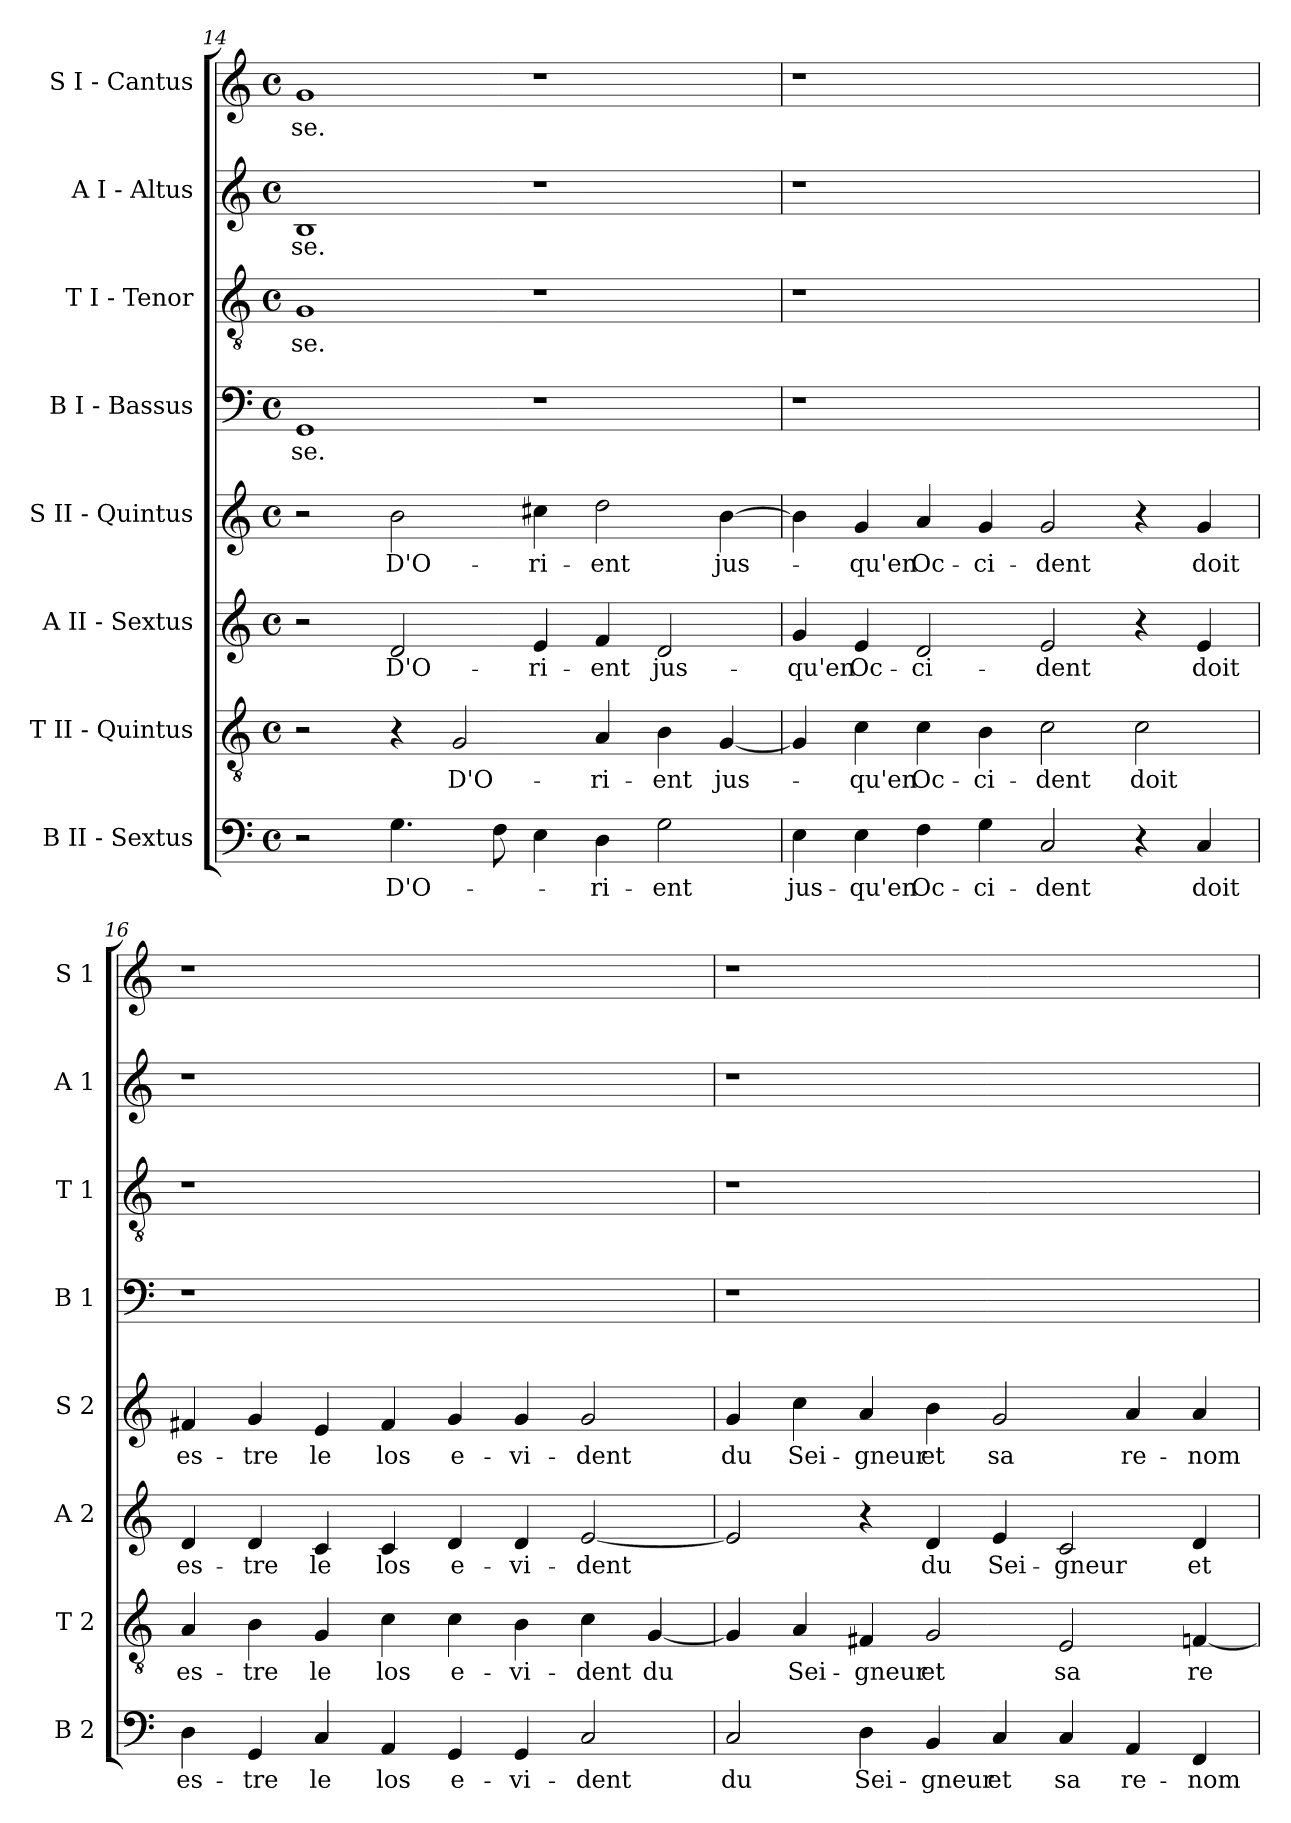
**kern	**text	**kern	**text	**kern	**text	**kern	**text	**kern	**text	**kern	**text	**kern	**text	**kern	**text
*part8	*part8	*part7	*part7	*part6	*part6	*part5	*part5	*part4	*part4	*part3	*part3	*part2	*part2	*part1	*part1
*staff8	*staff8	*staff7	*staff7	*staff6	*staff6	*staff5	*staff5	*staff4	*staff4	*staff3	*staff3	*staff2	*staff2	*staff1	*staff1
*I"B II - Sextus	*	*I"T II - Quintus	*	*I"A II - Sextus	*	*I"S II - Quintus	*	*I"B I - Bassus	*	*I"T I - Tenor	*	*I"A I - Altus	*	*I"S I - Cantus	*
*I'B 2	*	*I'T 2	*	*I'A 2	*	*I'S 2	*	*I'B 1	*	*I'T 1	*	*I'A 1	*	*I'S 1	*
*clefF4	*	*clefGv2	*	*clefG2	*	*clefG2	*	*clefF4	*	*clefGv2	*	*clefG2	*	*clefG2	*
*k[]	*	*k[]	*	*k[]	*	*k[]	*	*k[]	*	*k[]	*	*k[]	*	*k[]	*
*C:	*	*C:	*	*C:	*	*C:	*	*C:	*	*C:	*	*C:	*	*C:	*
*M4/4	*	*M4/4	*	*M4/4	*	*M4/4	*	*M4/4	*	*M4/4	*	*M4/4	*	*M4/4	*
*met(c)	*	*met(c)	*	*met(c)	*	*met(c)	*	*met(c)	*	*met(c)	*	*met(c)	*	*met(c)	*
=14	=14	=14	=14	=14	=14	=14	=14	=14	=14	=14	=14	=14	=14	=14	=14
!	!	!	!	!	!	!	!	!	!LO:LY:b	!	!LO:LY:b	!	!LO:LY:b	!	!LO:LY:b
2r	.	2r	.	2r	.	2r	.	1GG	-se.	1G	-se.	1B	-se.	1g	-se.
!	!LO:LY:b	!	!	!	!LO:LY:b	!	!LO:LY:b	!	!	!	!	!	!	!	!
4.G\	D'O-	4r	.	2d/	D'O-	2b\	D'O-	.	.	.	.	.	.	.	.
!	!	!	!LO:LY:b	!	!	!	!	!	!	!	!	!	!	!	!
.	.	2G/	D'O-	.	.	.	.	.	.	.	.	.	.	.	.
8F\	.	.	.	.	.	.	.	.	.	.	.	.	.	.	.
!	!	!	!	!	!LO:LY:b	!	!LO:LY:b	!	!	!	!	!	!	!	!
4E\	.	.	.	4e/	-ri-	4cc#X\	-ri-	1r	.	1r	.	1r	.	1r	.
!	!LO:LY:b	!	!LO:LY:b	!	!LO:LY:b	!	!LO:LY:b	!	!	!	!	!	!	!	!
4D\	-ri-	4A/	-ri-	4f/	-ent	2dd\	-ent	.	.	.	.	.	.	.	.
!	!LO:LY:b	!	!LO:LY:b	!	!LO:LY:b	!	!	!	!	!	!	!	!	!	!
2G\	-ent	4B\	-ent	2d/	jus-	.	.	.	.	.	.	.	.	.	.
!	!	!	!LO:LY:b	!	!	!	!LO:LY:b	!	!	!	!	!	!	!	!
.	.	[4G/	jus-	.	.	[4b\	jus-	.	.	.	.	.	.	.	.
=15	=15	=15	=15	=15	=15	=15	=15	=15	=15	=15	=15	=15	=15	=15	=15
!	!LO:LY:b	!	!	!	!LO:LY:b	!	!	!	!	!	!	!	!	!	!
4E\	jus-	4G/]	.	4g/	-qu'en	4b\]	.	1r	.	1r	.	1r	.	1r	.
!	!LO:LY:b	!	!LO:LY:b	!	!LO:LY:b	!	!LO:LY:b	!	!	!	!	!	!	!	!
4E\	-qu'en	4c\	-qu'en	4e/	Oc-	4g/	-qu'en	.	.	.	.	.	.	.	.
!	!LO:LY:b	!	!LO:LY:b	!	!LO:LY:b	!	!LO:LY:b	!	!	!	!	!	!	!	!
4F\	Oc-	4c\	Oc-	2d/	-ci-	4a/	Oc-	.	.	.	.	.	.	.	.
!	!LO:LY:b	!	!LO:LY:b	!	!	!	!LO:LY:b	!	!	!	!	!	!	!	!
4G\	-ci-	4B\	-ci-	.	.	4g/	-ci-	.	.	.	.	.	.	.	.
!	!LO:LY:b	!	!LO:LY:b	!	!LO:LY:b	!	!LO:LY:b	!	!	!	!	!	!	!	!
2C/	-dent	2c\	-dent	2e/	-dent	2g/	-dent	1ryy	.	1ryy	.	1ryy	.	1ryy	.
!	!	!	!LO:LY:b	!	!	!	!	!	!	!	!	!	!	!	!
4r	.	2c\	doit	4r	.	4r	.	.	.	.	.	.	.	.	.
!	!LO:LY:b	!	!	!	!LO:LY:b	!	!LO:LY:b	!	!	!	!	!	!	!	!
4C/	doit	.	.	4e/	doit	4g/	doit	.	.	.	.	.	.	.	.
!!LO:LB:g=z
=16	=16	=16	=16	=16	=16	=16	=16	=16	=16	=16	=16	=16	=16	=16	=16
!	!LO:LY:b	!	!LO:LY:b	!	!LO:LY:b	!	!LO:LY:b	!	!	!	!	!	!	!	!
4D\	es-	4A/	es-	4d/	es-	4f#X/	es-	1r	.	1r	.	1r	.	1r	.
!	!LO:LY:b	!	!LO:LY:b	!	!LO:LY:b	!	!LO:LY:b	!	!	!	!	!	!	!	!
4GG/	-tre	4B\	-tre	4d/	-tre	4g/	-tre	.	.	.	.	.	.	.	.
!	!LO:LY:b	!	!LO:LY:b	!	!LO:LY:b	!	!LO:LY:b	!	!	!	!	!	!	!	!
4C/	le	4G/	le	4c/	le	4e/	le	.	.	.	.	.	.	.	.
!	!LO:LY:b	!	!LO:LY:b	!	!LO:LY:b	!	!LO:LY:b	!	!	!	!	!	!	!	!
4AA/	los	4c\	los	4c/	los	4f#/	los	.	.	.	.	.	.	.	.
!	!LO:LY:b	!	!LO:LY:b	!	!LO:LY:b	!	!LO:LY:b	!	!	!	!	!	!	!	!
4GG/	e-	4c\	e-	4d/	e-	4g/	e-	1ryy	.	1ryy	.	1ryy	.	1ryy	.
!	!LO:LY:b	!	!LO:LY:b	!	!LO:LY:b	!	!LO:LY:b	!	!	!	!	!	!	!	!
4GG/	-vi-	4B\	-vi-	4d/	-vi-	4g/	-vi-	.	.	.	.	.	.	.	.
!	!LO:LY:b	!	!LO:LY:b	!	!LO:LY:b	!	!LO:LY:b	!	!	!	!	!	!	!	!
2C/	-dent	4c\	-dent	[2e/	-dent	2g/	-dent	.	.	.	.	.	.	.	.
!	!	!	!LO:LY:b	!	!	!	!	!	!	!	!	!	!	!	!
.	.	[4G/	du	.	.	.	.	.	.	.	.	.	.	.	.
=17	=17	=17	=17	=17	=17	=17	=17	=17	=17	=17	=17	=17	=17	=17	=17
!	!LO:LY:b	!	!	!	!	!	!LO:LY:b	!	!	!	!	!	!	!	!
2C/	du	4G/]	.	2e/]	.	4g/	du	1r	.	1r	.	1r	.	1r	.
!	!	!	!LO:LY:b	!	!	!	!LO:LY:b	!	!	!	!	!	!	!	!
.	.	4A/	Sei-	.	.	4cc\	Sei-	.	.	.	.	.	.	.	.
!	!LO:LY:b	!	!LO:LY:b	!	!	!	!LO:LY:b	!	!	!	!	!	!	!	!
4D\	Sei-	4F#X/	-gneur	4r	.	4a/	-gneur	.	.	.	.	.	.	.	.
!	!LO:LY:b	!	!LO:LY:b	!	!LO:LY:b	!	!LO:LY:b	!	!	!	!	!	!	!	!
4BB/	-gneur	2G/	et	4d/	du	4b\	et	.	.	.	.	.	.	.	.
!	!LO:LY:b	!	!	!	!LO:LY:b	!	!LO:LY:b	!	!	!	!	!	!	!	!
4C/	et	.	.	4e/	Sei-	2g/	sa	1ryy	.	1ryy	.	1ryy	.	1ryy	.
!	!LO:LY:b	!	!LO:LY:b	!	!LO:LY:b	!	!	!	!	!	!	!	!	!	!
4C/	sa	2E/	sa	2c/	-gneur	.	.	.	.	.	.	.	.	.	.
!	!LO:LY:b	!	!	!	!	!	!LO:LY:b	!	!	!	!	!	!	!	!
4AA/	re-	.	.	.	.	4a/	re-	.	.	.	.	.	.	.	.
!	!LO:LY:b	!	!LO:LY:b	!	!LO:LY:b	!	!LO:LY:b	!	!	!	!	!	!	!	!
4FF/	-nom-	[4Fn/	re-	4d/	et	4a/	-nom-	.	.	.	.	.	.	.	.
=	=	=	=	=	=	=	=	=	=	=	=	=	=	=	=
*-	*-	*-	*-	*-	*-	*-	*-	*-	*-	*-	*-	*-	*-	*-	*-
